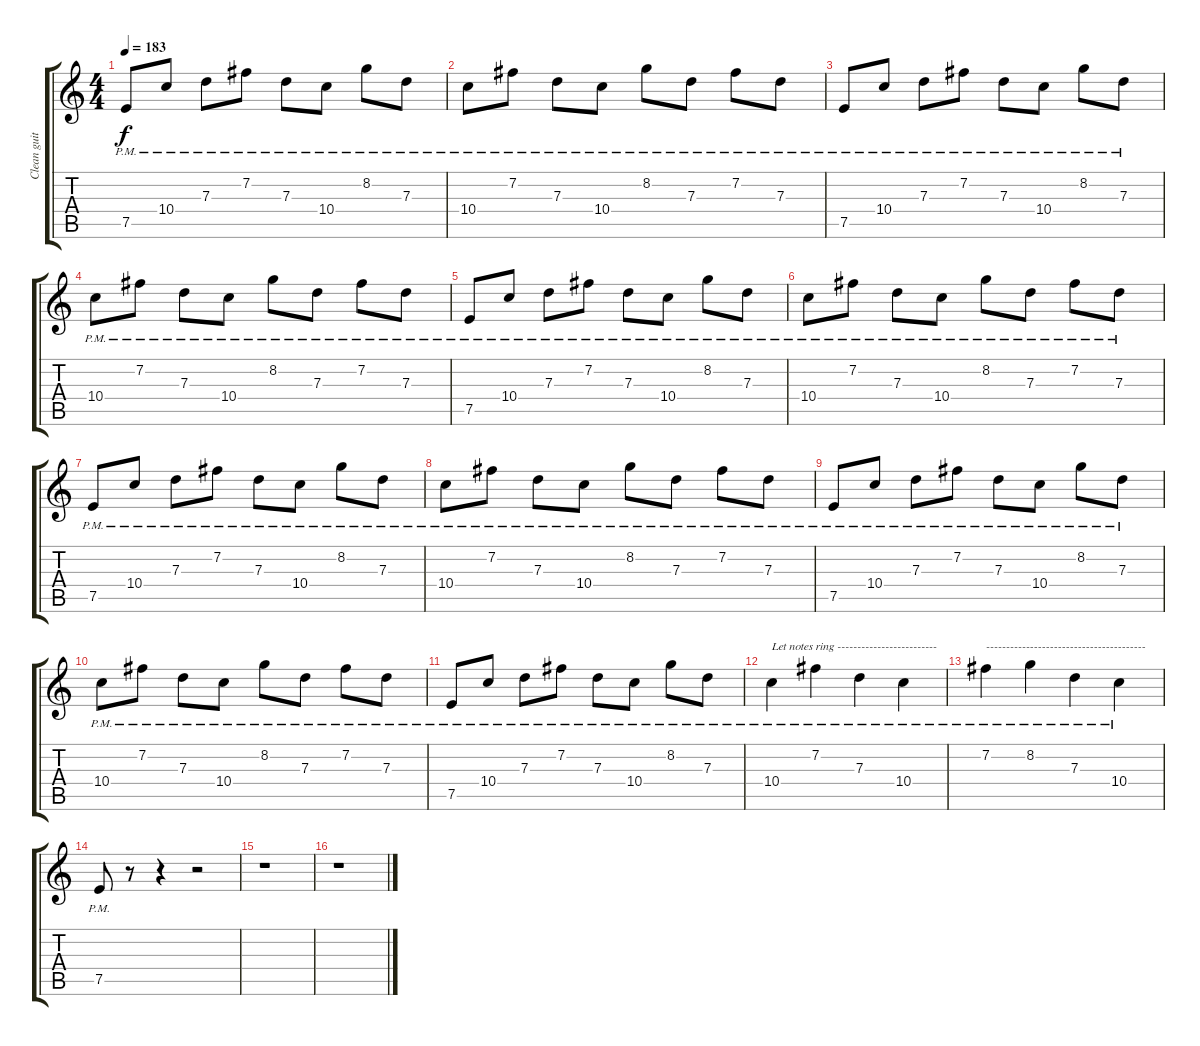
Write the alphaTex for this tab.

\track ("Clean guitar w/P.M." "Clean guit") {instrument electricguitarclean}
\staff {score tabs}
\tuning (E4 B3 G3 D3 A2 E2) {hide}
\ts (4 4)
\tempo 183
\clef g2
\ks c
7.5{pm}.8{dy f} 10.4{pm}.8 7.3{pm}.8 7.2{pm}.8 7.3{pm}.8 10.4{pm}.8 8.2{pm}.8 7.3{pm}.8 |
10.4{pm}.8 7.2{pm}.8 7.3{pm}.8 10.4{pm}.8 8.2{pm}.8 7.3{pm}.8 7.2{pm}.8 7.3{pm}.8 |
7.5{pm}.8 10.4{pm}.8 7.3{pm}.8 7.2{pm}.8 7.3{pm}.8 10.4{pm}.8 8.2{pm}.8 7.3{pm}.8 |
10.4{pm}.8 7.2{pm}.8 7.3{pm}.8 10.4{pm}.8 8.2{pm}.8 7.3{pm}.8 7.2{pm}.8 7.3{pm}.8 |
7.5{pm}.8 10.4{pm}.8 7.3{pm}.8 7.2{pm}.8 7.3{pm}.8 10.4{pm}.8 8.2{pm}.8 7.3{pm}.8 |
10.4{pm}.8 7.2{pm}.8 7.3{pm}.8 10.4{pm}.8 8.2{pm}.8 7.3{pm}.8 7.2{pm}.8 7.3{pm}.8 |
7.5{pm}.8 10.4{pm}.8 7.3{pm}.8 7.2{pm}.8 7.3{pm}.8 10.4{pm}.8 8.2{pm}.8 7.3{pm}.8 |
10.4{pm}.8 7.2{pm}.8 7.3{pm}.8 10.4{pm}.8 8.2{pm}.8 7.3{pm}.8 7.2{pm}.8 7.3{pm}.8 |
7.5{pm}.8 10.4{pm}.8 7.3{pm}.8 7.2{pm}.8 7.3{pm}.8 10.4{pm}.8 8.2{pm}.8 7.3{pm}.8 |
10.4{pm}.8 7.2{pm}.8 7.3{pm}.8 10.4{pm}.8 8.2{pm}.8 7.3{pm}.8 7.2{pm}.8 7.3{pm}.8 |
7.5{pm}.8 10.4{pm}.8 7.3{pm}.8 7.2{pm}.8 7.3{pm}.8 10.4{pm}.8 8.2{pm}.8 7.3{pm}.8 |
10.4{pm}.4{txt "Let notes ring -------------------------"} 7.2{pm}.4 7.3{pm}.4 10.4{pm}.4 |
7.2{pm}.4{txt "----------------------------------------"} 8.2{pm}.4 7.3{pm}.4 10.4{pm}.4 |
7.5{pm}.8 r.8 r.4 r.2 |
r.1 |
r.1
